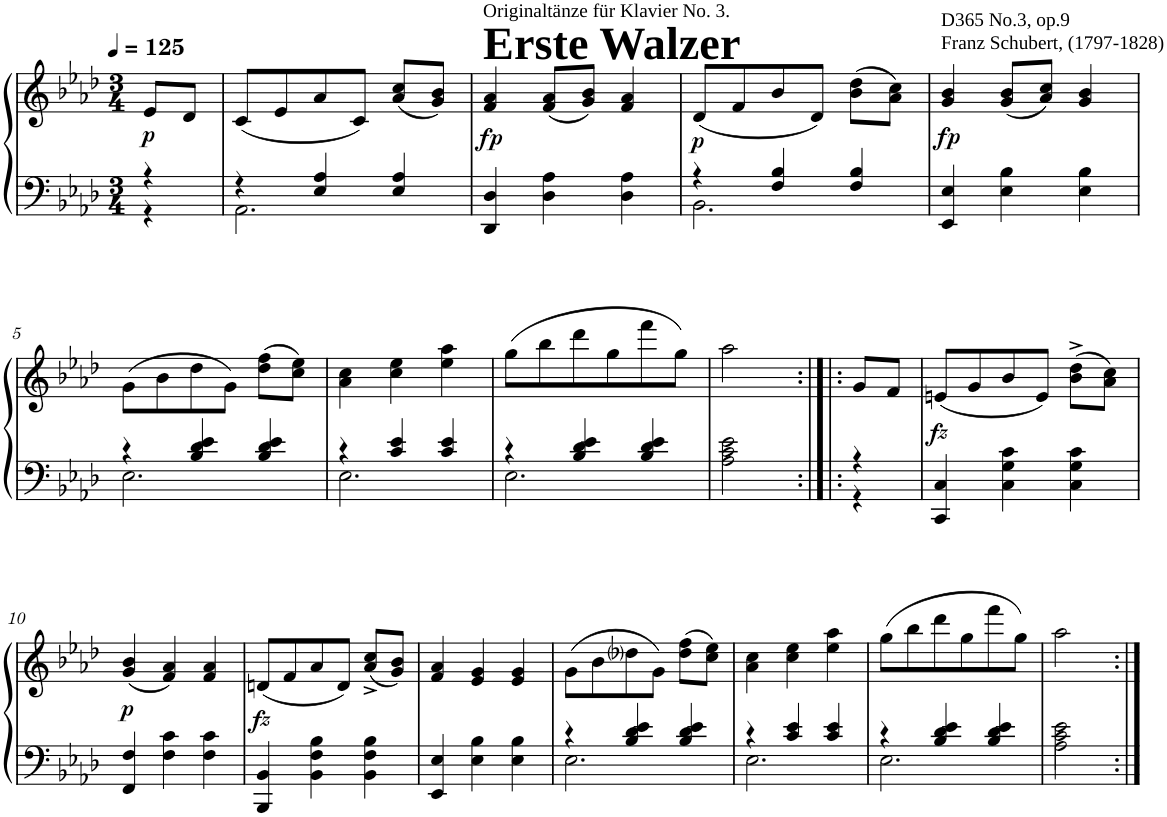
**kern	**kern	**dynam
*part1	*part1	*part1
*staff2	*staff1	*staff1/2
*I"Midi_1	*	*
*clefF4	*clefG2	*
*k[b-e-a-d-]	*k[b-e-a-d-]	*
*A-:	*A-:	*
*M3/4	*M3/4	*
*MM125	*MM125	*
=	=	=
*^	*	*
!	!	!	!LO:DY:b
4r	4r	8e-/L	p
.	.	8d-/J	.
=1	=1	=1	=1
4r	2.AA-\	(<8c/L	.
.	.	8e-/	.
4E-/ 4A-/	.	8a-/	.
.	.	8c/J)	.
4E-/ 4A-/	.	(<8a-/ 8cc/L	.
.	.	8g/ 8b-/J)	.
=2	=2	=2	=2
!	!	!LO:TX:a:B:t=Erste Walzer	!
!	!	!LO:TX:a:t=Originaltänze für Klavier No. 3.	!
!	!	!	!LO:DY:b
4DD-/ 4D-/	2.ryy	4f/ 4a-/	fp
4D-\ 4A-\	.	(<8f/ 8a-/L	.
.	.	8g/ 8b-/J)	.
4D-\ 4A-\	.	4f/ 4a-/	.
=3	=3	=3	=3
!	!	!	!LO:DY:b
4r	2.BB-\	(<8d-/L	p
.	.	8f/	.
4F/ 4B-/	.	8b-/	.
.	.	8d-/J)	.
4F/ 4B-/	.	(>8b-\ 8dd-\L	.
.	.	8a-\ 8cc\J)	.
=4	=4	=4	=4
!	!	!LO:TX:a:t=Franz Schubert, (1797-1828)	!
!	!	!LO:TX:a:t=D365 No.3, op.9	!
!	!	!	!LO:DY:b
4EE-/ 4E-/	2.ryy	4g/ 4b-/	fp
4E-\ 4B-\	.	(<8g/ 8b-/L	.
.	.	8a-/ 8cc/J)	.
4E-\ 4B-\	.	4g/ 4b-/	.
!!LO:LB:g=z
=5	=5	=5	=5
4r	2.E-\	(>8g\L	.
.	.	8b-\	.
4B-/ 4d-/ 4e-/	.	8dd-\	.
.	.	8g\J)	.
4B-/ 4d-/ 4e-/	.	(>8dd-\ 8ff\L	.
.	.	8cc\ 8ee-\J)	.
=6	=6	=6	=6
4r	2.E-\	4a-\ 4cc\	.
4c/ 4e-/	.	4cc\ 4ee-\	.
4c/ 4e-/	.	4ee-\ 4aa-\	.
=7	=7	=7	=7
4r	2.E-\	(>8gg\L	.
.	.	8bb-\	.
4B-/ 4d-/ 4e-/	.	8ddd-\	.
.	.	8gg\	.
4B-/ 4d-/ 4e-/	.	8fff\	.
.	.	8gg\J)	.
=8	=8	=8	=8
2c\ 2e-\	2A-\	2aa-\	.
=8X1:|!|:	=8X1:|!|:	=8X1:|!|:	=8X1:|!|:
4r	4r	8g/L	.
.	.	8f/J	.
=9	=9	=9	=9
!	!	!	!LO:DY:b
4CC/ 4C/	2.ryy	(<8en/L	fz
.	.	8g/	.
4C\ 4G\ 4c\	.	8b-/	.
.	.	8e/J)	.
4C\ 4G\ 4c\	.	(>8b-\^ 8dd-\^L	.
.	.	8a-\ 8cc\J)	.
!!LO:LB:g=z
=10	=10	=10	=10
!	!	!	!LO:DY:b
4FF/ 4F/	2.ryy	(4g/ 4b-/	p
4F\ 4c\	.	4f/ 4a-/)	.
4F\ 4c\	.	4f/ 4a-/	.
=11	=11	=11	=11
!	!	!	!LO:DY:b
4BBB-/ 4BB-/	2.ryy	(<8dn/L	fz
.	.	8f/	.
4BB-\ 4F\ 4B-\	.	8a-/	.
.	.	8d/J)	.
4BB-\ 4F\ 4B-\	.	(<8a-/^ 8cc/^L	.
.	.	8g/ 8b-/J)	.
=12	=12	=12	=12
4EE-/ 4E-/	2.ryy	4f/ 4a-/	.
4E-\ 4B-\	.	4e-/ 4g/	.
4E-\ 4B-\	.	4e-/ 4g/	.
=13	=13	=13	=13
4r	2.E-\	(>8g\L	.
.	.	8b-\	.
4B-/ 4d-/ 4e-/	.	8dd-i\	.
.	.	8g\J)	.
4B-/ 4d-/ 4e-/	.	(>8dd-\ 8ff\L	.
.	.	8cc\ 8ee-\J)	.
=14	=14	=14	=14
4r	2.E-\	4a-\ 4cc\	.
4c/ 4e-/	.	4cc\ 4ee-\	.
4c/ 4e-/	.	4ee-\ 4aa-\	.
=15	=15	=15	=15
4r	2.E-\	(>8gg\L	.
.	.	8bb-\	.
4B-/ 4d-/ 4e-/	.	8ddd-\	.
.	.	8gg\	.
4B-/ 4d-/ 4e-/	.	8fff\	.
.	.	8gg\J)	.
=16	=16	=16	=16
2c\ 2e-\	2A-\	2aa-\	.
*v	*v	*	*
=:|!	=:|!	=:|!
*-	*-	*-
